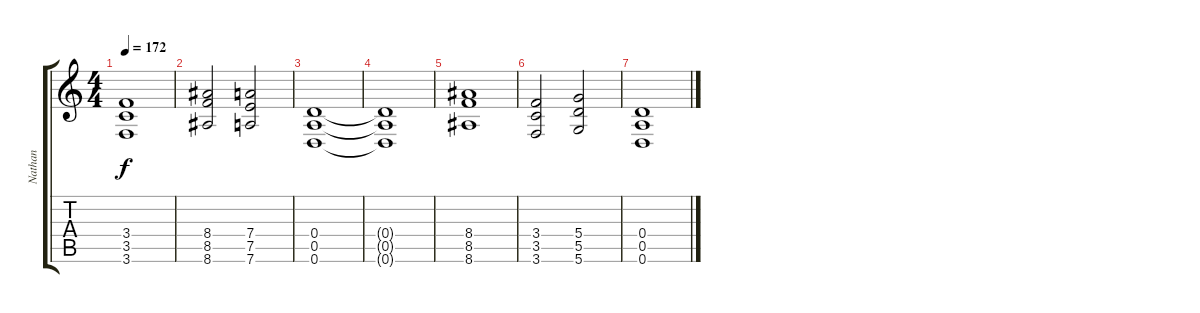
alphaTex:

\track ("Nathan" "Nathan") {instrument distortionguitar}
\staff {score tabs}
\tuning (E4 B3 G3 D3 A2 D2) {hide}
\ts (4 4)
\tempo 172
\clef g2
\ks c
(3.4 3.5 3.6).1{dy f} |
(8.4 8.5 8.6).2 (7.4 7.5 7.6).2 |
(0.4 0.5 0.6).1 |
(0.4{t} 0.5{t} 0.6{t}).1 |
(8.4 8.5 8.6).1 |
(3.4 3.5 3.6).2 (5.4 5.5 5.6).2 |
(0.4 0.5 0.6).1
